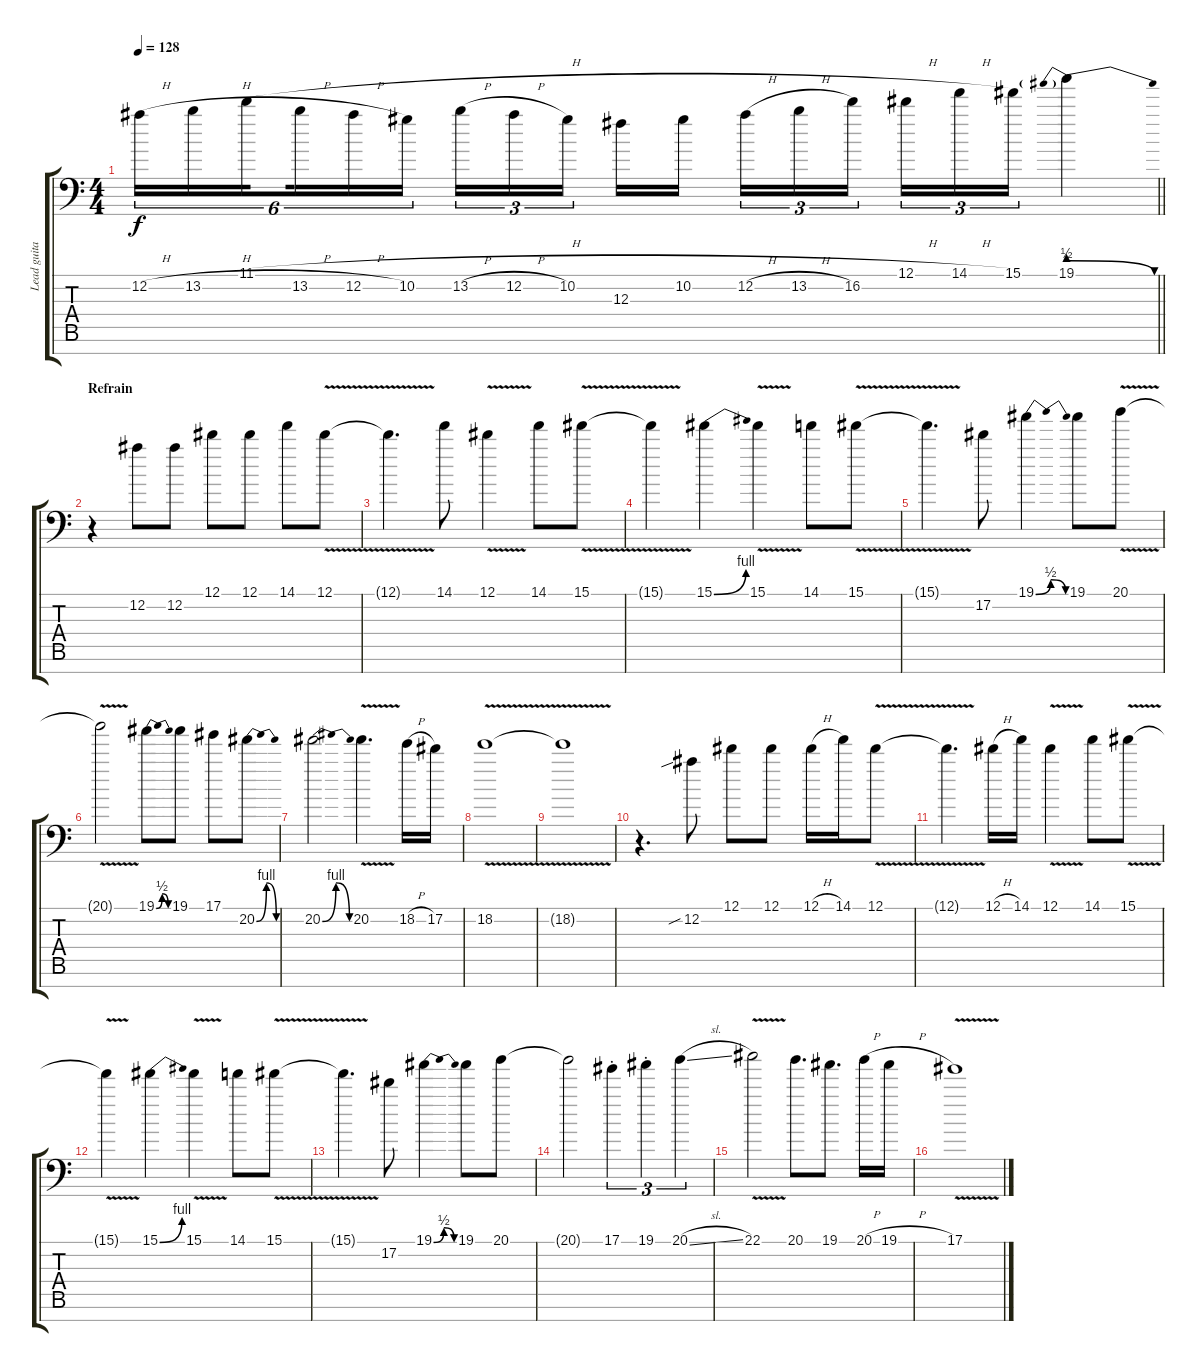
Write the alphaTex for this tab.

\track ("Lead guitar 1" "Lead guita") {instrument overdrivenguitar}
\staff {score tabs}
\tuning (Eb4 Bb3 Gb3 Db3 Ab2 Eb2 Bb1) {hide}
\ts (4 4)
\tempo 128
\clef f4
\barLineRight lightlight
\ks c
12.2{h}.16{tu (6 4) dy f} 13.2{h}.16{tu (6 4)} 11.1{h}.16{tu (6 4) beam splitsecondary} 13.2{h}.16{tu (6 4)} 12.2{h}.16{tu (6 4)} 10.2.16{tu (6 4)} 13.2{h}.16{tu (3 2)} 12.2{h}.16{tu (3 2)} 10.2.16{tu (3 2) beam splitsecondary} 12.3.16 10.2.16 12.2{h}.16{tu (3 2)} 13.2{h}.16{tu (3 2)} 16.2.16{tu (3 2) beam splitsecondary} 12.1{h}.16{tu (3 2)} 14.1{h}.16{tu (3 2)} 15.1.16{tu (3 2)} 19.1{be (prebendrelease 0 2 60 0)}.4 |
\section ("" "Refrain")
r.4 12.2.8 12.2.8 12.1.8 12.1.8 14.1.8 12.1{v}.8 |
12.1{t}.4{d} 14.1.8 12.1{v}.4 14.1.8 15.1{v}.8 |
15.1{t}.4 15.1{be (bend 0 0 60 4)}.4 15.1{v}.4 14.1.8 15.1{v}.8 |
15.1{t}.4{d} 17.2.8 19.1{be (bendrelease 0 0 15 2 45 2 60 0)}.4 19.1.8 20.1{v}.8 |
20.1{t}.2 19.1{be (bendrelease 0 0 30 2 45 2 60 0)}.8 19.1.8 17.1.8 20.2{be (bendrelease 0 0 15 4 45 4 60 0)}.8 |
20.2{be (bendrelease 0 0 15 4 45 4 60 0)}.2 20.2{v}.4{d} 18.2{h}.16 17.2.16 |
18.2{v}.1 |
18.2{t}.1 |
r.4{d} 12.2{sib}.8 12.1.8 12.1.8 12.1{h}.16 14.1.16 12.1{v}.8 |
12.1{t}.4{d} 12.1{h}.16 14.1.16 12.1{v}.4 14.1.8 15.1{v}.8 |
15.1{t}.4 15.1{be (bend 0 0 60 4)}.4 15.1{v}.4 14.1.8 15.1{v}.8 |
15.1{t}.4{d} 17.2.8 19.1{be (bendrelease 0 0 15 2 45 2 60 0)}.4 19.1.8 20.1.8 |
20.1{t}.2 17.1{st}.4{tu (3 2)} 19.1{st}.4{tu (3 2)} 20.1{sl}.4{tu (3 2)} |
22.1{v}.2 20.1.8{d} 19.1.8{d} 20.1{h}.16 19.1{h}.16 |
17.1{v}.1
